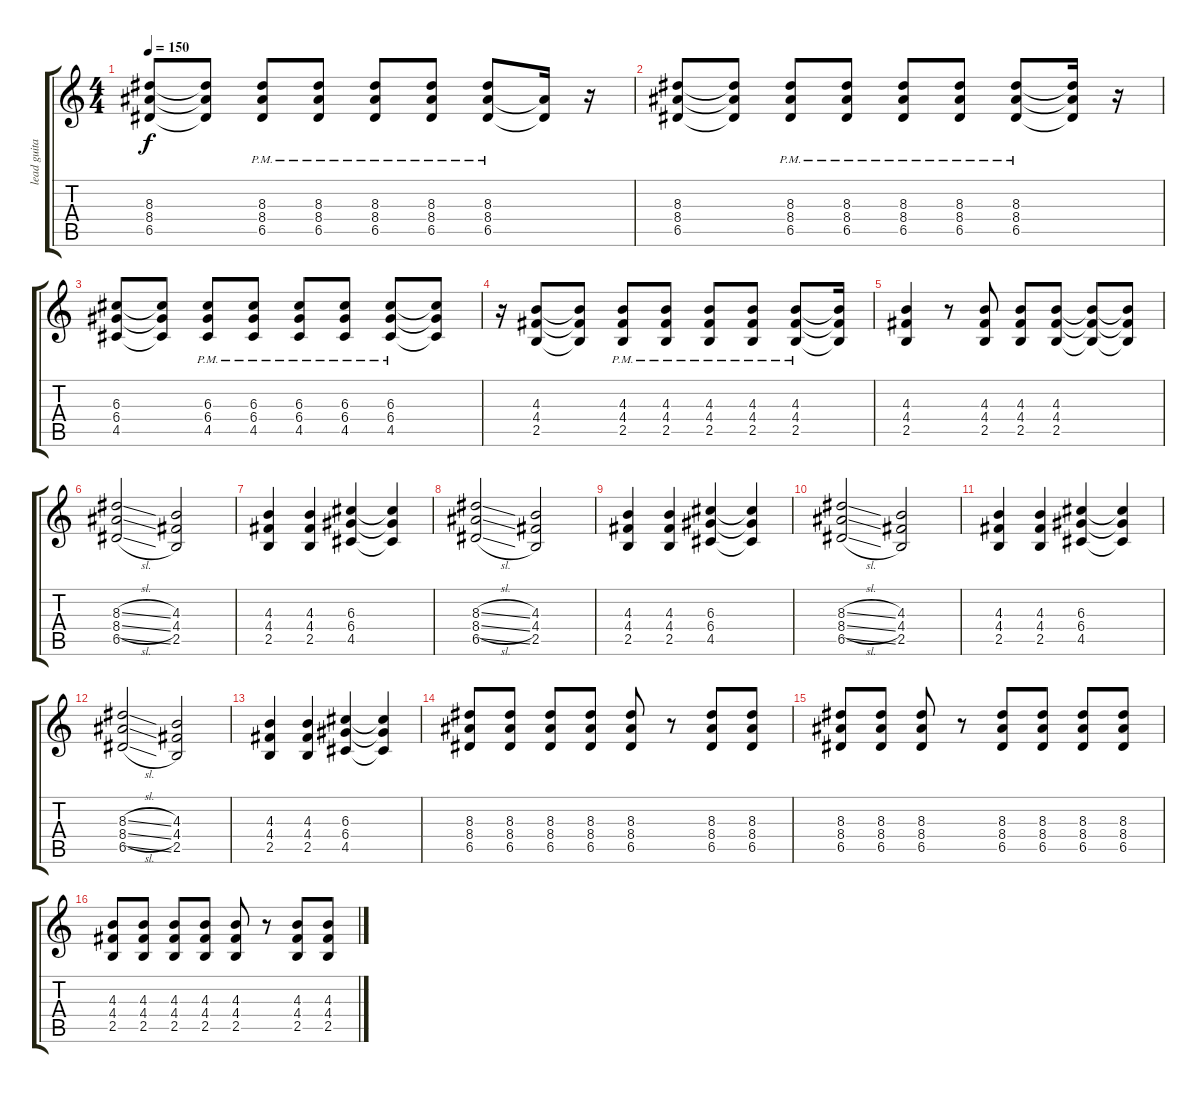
\track ("lead guitar" "lead guita") {instrument distortionguitar}
\staff {score tabs}
\tuning (E4 B3 G3 D3 A2 E2) {hide}
\ts (4 4)
\tempo 150
\clef g2
\ks c
(8.3 8.4 6.5).8{dy f} (8.3{t} 8.4{t} 6.5{t}).8 (8.3{pm} 8.4{pm} 6.5{pm}).8 (8.3{pm} 8.4{pm} 6.5{pm}).8 (8.3{pm} 8.4{pm} 6.5{pm}).8 (8.3{pm} 8.4{pm} 6.5{pm}).8 (8.3{pm} 8.4{pm} 6.5{pm}).8 (8.4{t} 6.5{t}).16 r.16 |
(8.3 8.4 6.5).8 (8.3{t} 8.4{t} 6.5{t}).8 (8.3{pm} 8.4{pm} 6.5{pm}).8 (8.3{pm} 8.4{pm} 6.5{pm}).8 (8.3{pm} 8.4{pm} 6.5{pm}).8 (8.3{pm} 8.4{pm} 6.5{pm}).8 (8.3{pm} 8.4{pm} 6.5{pm}).8 (8.3{t} 8.4{t} 6.5{t}).16 r.16 |
(6.3 6.4 4.5).8 (6.3{t} 6.4{t} 4.5{t}).8 (6.3{pm} 6.4{pm} 4.5{pm}).8 (6.3{pm} 6.4{pm} 4.5{pm}).8 (6.3{pm} 6.4{pm} 4.5{pm}).8 (6.3{pm} 6.4{pm} 4.5{pm}).8 (6.3{pm} 6.4{pm} 4.5{pm}).8 (6.3{t} 6.4{t} 4.5{t}).8 |
r.16 (4.3 4.4 2.5).8 (4.3{t} 4.4{t} 2.5{t}).8 (4.3{pm} 4.4{pm} 2.5{pm}).8 (4.3{pm} 4.4{pm} 2.5{pm}).8 (4.3{pm} 4.4{pm} 2.5{pm}).8 (4.3{pm} 4.4{pm} 2.5{pm}).8 (4.3{pm} 4.4{pm} 2.5{pm}).8 (4.3{t} 4.4{t} 2.5{t}).16 |
(4.3 4.4 2.5).4 r.8 (4.3 4.4 2.5).8 (4.3 4.4 2.5).8 (4.3 4.4 2.5).8 (4.3{t} 4.4{t} 2.5{t}).8 (4.3{t} 4.4{t} 2.5{t}).8 |
(8.3{sl} 8.4{sl} 6.5{sl}).2 (4.3 4.4 2.5).2 |
(4.3 4.4 2.5).4 (4.3 4.4 2.5).4 (6.3 6.4 4.5).4 (6.3{t} 6.4{t} 4.5{t}).4 |
(8.3{sl} 8.4{sl} 6.5{sl}).2 (4.3 4.4 2.5).2 |
(4.3 4.4 2.5).4 (4.3 4.4 2.5).4 (6.3 6.4 4.5).4 (6.3{t} 6.4{t} 4.5{t}).4 |
(8.3{sl} 8.4{sl} 6.5{sl}).2 (4.3 4.4 2.5).2 |
(4.3 4.4 2.5).4 (4.3 4.4 2.5).4 (6.3 6.4 4.5).4 (6.3{t} 6.4{t} 4.5{t}).4 |
(8.3{sl} 8.4{sl} 6.5{sl}).2 (4.3 4.4 2.5).2 |
(4.3 4.4 2.5).4 (4.3 4.4 2.5).4 (6.3 6.4 4.5).4 (6.3{t} 6.4{t} 4.5{t}).4 |
(8.3 8.4 6.5).8 (8.3 8.4 6.5).8 (8.3 8.4 6.5).8 (8.3 8.4 6.5).8 (8.3 8.4 6.5).8 r.8 (8.3 8.4 6.5).8 (8.3 8.4 6.5).8 |
(8.3 8.4 6.5).8 (8.3 8.4 6.5).8 (8.3 8.4 6.5).8 r.8 (8.3 8.4 6.5).8 (8.3 8.4 6.5).8 (8.3 8.4 6.5).8 (8.3 8.4 6.5).8 |
(4.3 4.4 2.5).8 (4.3 4.4 2.5).8 (4.3 4.4 2.5).8 (4.3 4.4 2.5).8 (4.3 4.4 2.5).8 r.8 (4.3 4.4 2.5).8 (4.3 4.4 2.5).8
